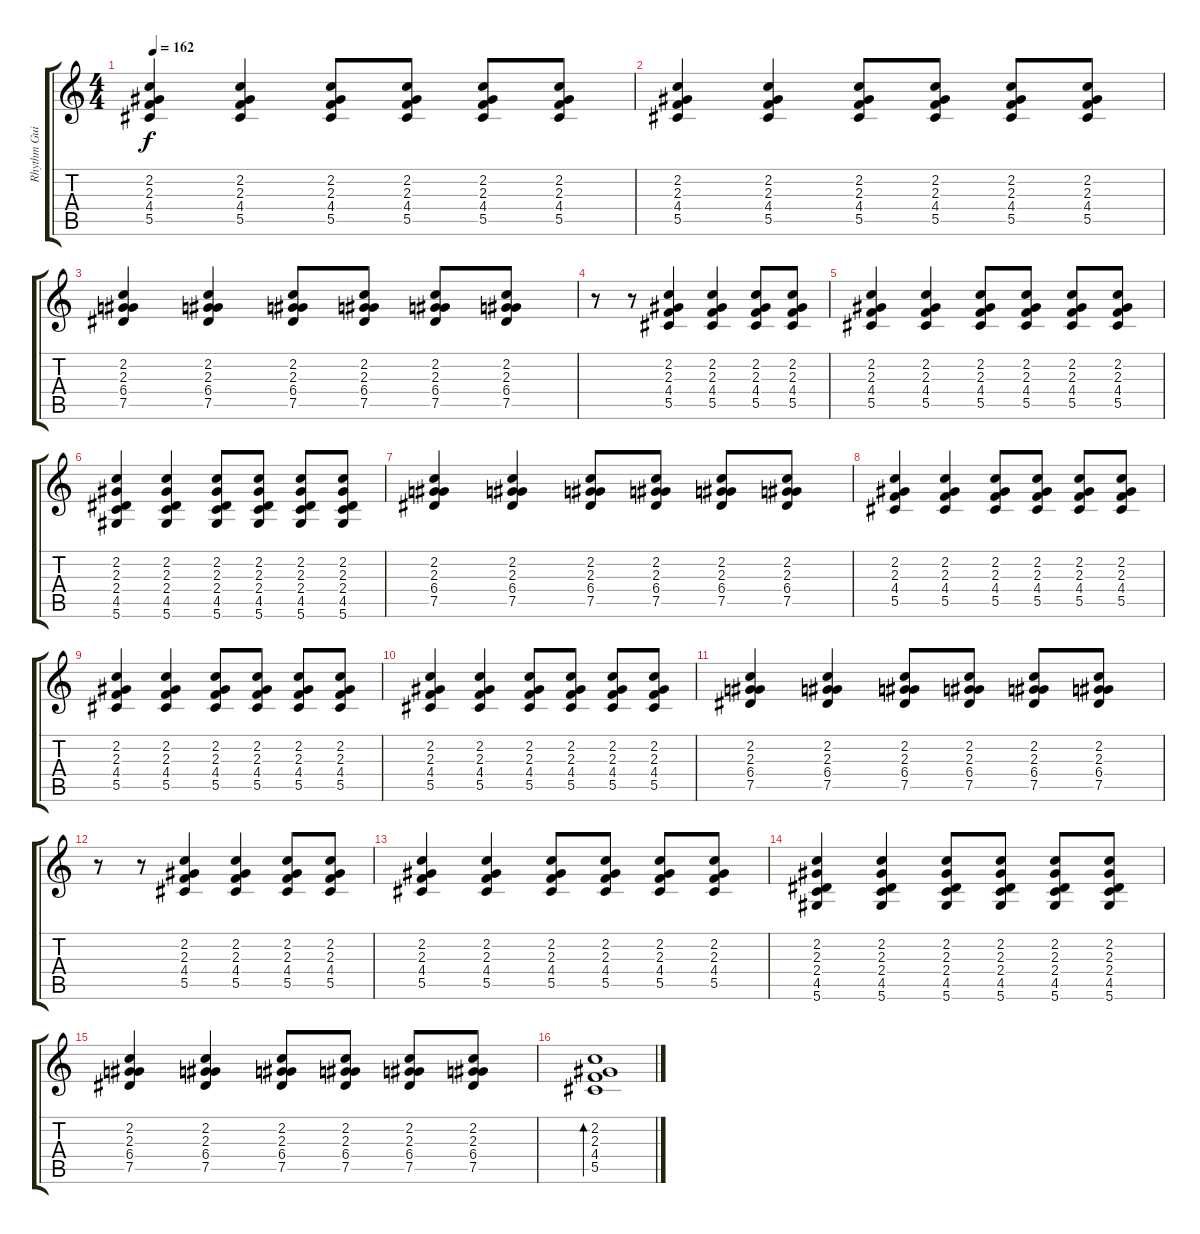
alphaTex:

\track ("Rhythm Guitar" "Rhythm Gui") {instrument acousticguitarsteel}
\staff {score tabs}
\tuning (Eb4 Bb3 Gb3 Db3 Ab2 Eb2) {hide}
\ts (4 4)
\tempo 162
\clef g2
\ks c
(2.2 2.3 4.4 5.5).4{dy f} (2.2 2.3 4.4 5.5).4 (2.2 2.3 4.4 5.5).8 (2.2 2.3 4.4 5.5).8 (2.2 2.3 4.4 5.5).8 (2.2 2.3 4.4 5.5).8 |
(2.2 2.3 4.4 5.5).4 (2.2 2.3 4.4 5.5).4 (2.2 2.3 4.4 5.5).8 (2.2 2.3 4.4 5.5).8 (2.2 2.3 4.4 5.5).8 (2.2 2.3 4.4 5.5).8 |
(2.2 2.3 6.4 7.5).4 (2.2 2.3 6.4 7.5).4 (2.2 2.3 6.4 7.5).8 (2.2 2.3 6.4 7.5).8 (2.2 2.3 6.4 7.5).8 (2.2 2.3 6.4 7.5).8 |
r.8 r.8 (2.2 2.3 4.4 5.5).4 (2.2 2.3 4.4 5.5).4 (2.2 2.3 4.4 5.5).8 (2.2 2.3 4.4 5.5).8 |
(2.2 2.3 4.4 5.5).4 (2.2 2.3 4.4 5.5).4 (2.2 2.3 4.4 5.5).8 (2.2 2.3 4.4 5.5).8 (2.2 2.3 4.4 5.5).8 (2.2 2.3 4.4 5.5).8 |
(2.2 2.3 2.4 4.5 5.6).4 (2.2 2.3 2.4 4.5 5.6).4 (2.2 2.3 2.4 4.5 5.6).8 (2.2 2.3 2.4 4.5 5.6).8 (2.2 2.3 2.4 4.5 5.6).8 (2.2 2.3 2.4 4.5 5.6).8 |
(2.2 2.3 6.4 7.5).4 (2.2 2.3 6.4 7.5).4 (2.2 2.3 6.4 7.5).8 (2.2 2.3 6.4 7.5).8 (2.2 2.3 6.4 7.5).8 (2.2 2.3 6.4 7.5).8 |
(2.2 2.3 4.4 5.5).4 (2.2 2.3 4.4 5.5).4 (2.2 2.3 4.4 5.5).8 (2.2 2.3 4.4 5.5).8 (2.2 2.3 4.4 5.5).8 (2.2 2.3 4.4 5.5).8 |
(2.2 2.3 4.4 5.5).4 (2.2 2.3 4.4 5.5).4 (2.2 2.3 4.4 5.5).8 (2.2 2.3 4.4 5.5).8 (2.2 2.3 4.4 5.5).8 (2.2 2.3 4.4 5.5).8 |
(2.2 2.3 4.4 5.5).4 (2.2 2.3 4.4 5.5).4 (2.2 2.3 4.4 5.5).8 (2.2 2.3 4.4 5.5).8 (2.2 2.3 4.4 5.5).8 (2.2 2.3 4.4 5.5).8 |
(2.2 2.3 6.4 7.5).4 (2.2 2.3 6.4 7.5).4 (2.2 2.3 6.4 7.5).8 (2.2 2.3 6.4 7.5).8 (2.2 2.3 6.4 7.5).8 (2.2 2.3 6.4 7.5).8 |
r.8 r.8 (2.2 2.3 4.4 5.5).4 (2.2 2.3 4.4 5.5).4 (2.2 2.3 4.4 5.5).8 (2.2 2.3 4.4 5.5).8 |
(2.2 2.3 4.4 5.5).4 (2.2 2.3 4.4 5.5).4 (2.2 2.3 4.4 5.5).8 (2.2 2.3 4.4 5.5).8 (2.2 2.3 4.4 5.5).8 (2.2 2.3 4.4 5.5).8 |
(2.2 2.3 2.4 4.5 5.6).4 (2.2 2.3 2.4 4.5 5.6).4 (2.2 2.3 2.4 4.5 5.6).8 (2.2 2.3 2.4 4.5 5.6).8 (2.2 2.3 2.4 4.5 5.6).8 (2.2 2.3 2.4 4.5 5.6).8 |
(2.2 2.3 6.4 7.5).4 (2.2 2.3 6.4 7.5).4 (2.2 2.3 6.4 7.5).8 (2.2 2.3 6.4 7.5).8 (2.2 2.3 6.4 7.5).8 (2.2 2.3 6.4 7.5).8 |
(2.2 2.3 4.4 5.5).1{bd 480}
